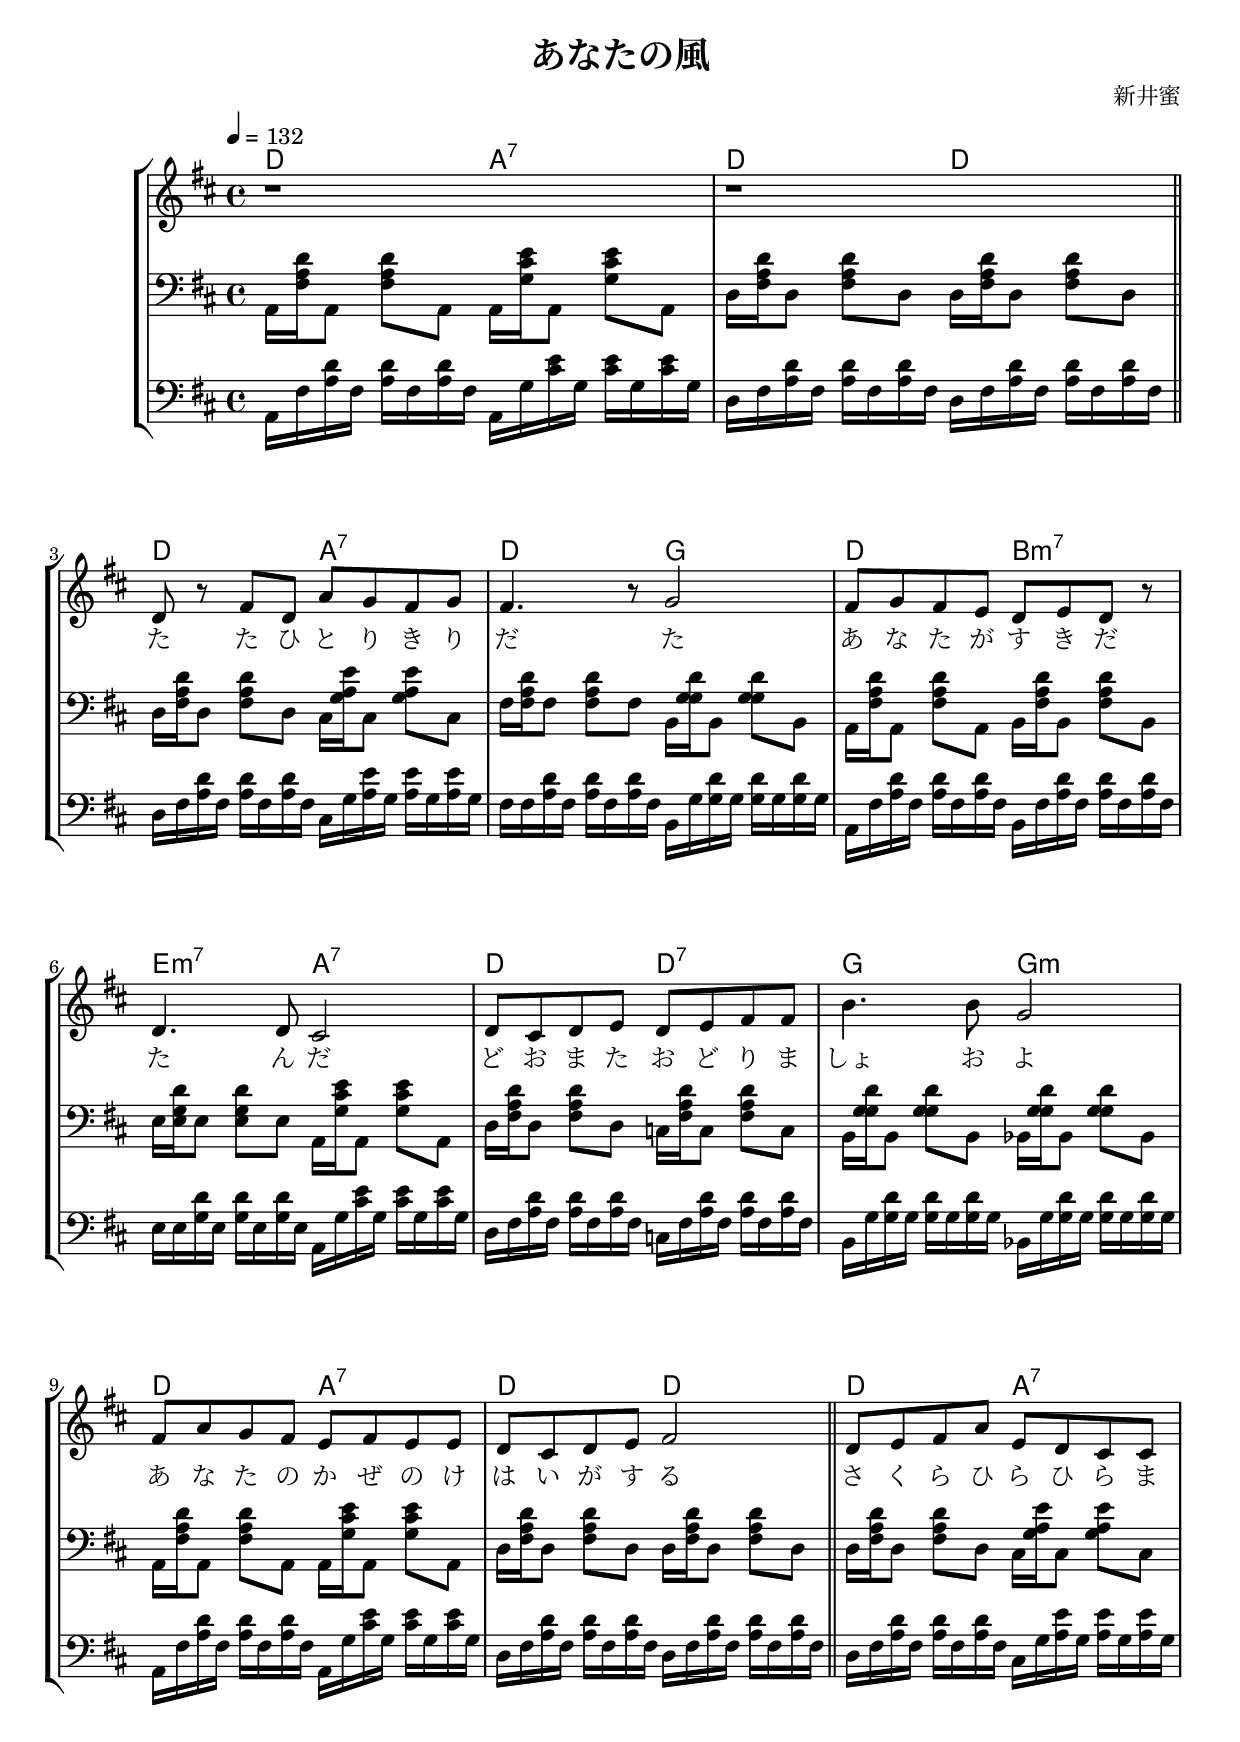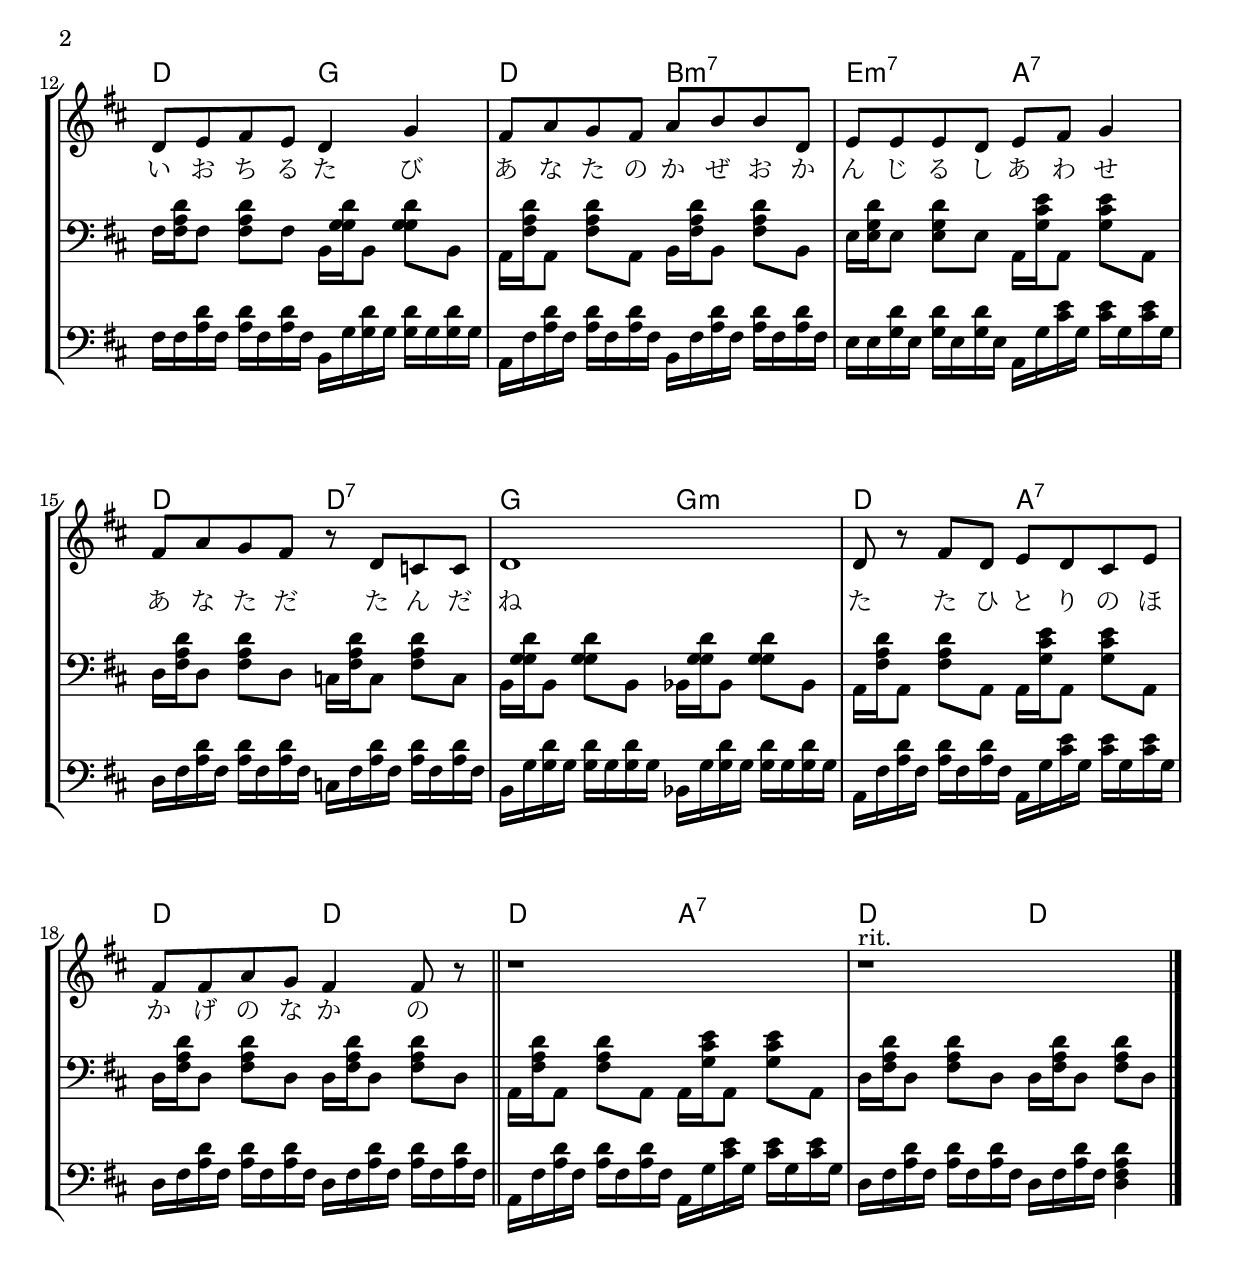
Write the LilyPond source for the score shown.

\version "2.12.1"

\header {
	title = \markup {あなたの風}
	composer = \markup \center-column {新井蜜}
}

harmony = \chordmode {
	d2 a:7 d d 

	d a:7 d g d b:min7 e:min7 a:7 d d:7 g g:m d a:7 d d 

	d a:7 d g d b:min7 e:min7 a:7 d d:7 g g:m d a:7 d d 

	d a:7 d d 
}

melody = {
	\key d \major
	\tempo 4 = 132
	r1 | r1   
	\set Staff.midiInstrument = #"fss0.29"
	 d'8  r8  fis'8  d'8  a'8  g'8  fis'8  g'8 
	fis'4.  r8  g'2 
	fis'8  g'8  fis'8  e'8  d'8  e'8  d'8  r8 
	d'4.  d'8  cis'2 
	d'8  cis'8  d'8  e'8  d'8  e'8  fis'8  fis'8 
	b'4.  b'8  g'2 
	fis'8  a'8  g'8  fis'8  e'8  fis'8  e'8  e'8 
	d'8  cis'8  d'8  e'8  fis'2
	\set Staff.midiInstrument = #"fss0.29"
	 d'8  e'8  fis'8  a'8  e'8  d'8  cis'8  cis'8 
	d'8  e'8  fis'8  e'8  d'4  g'4 
	fis'8  a'8  g'8  fis'8  a'8  b'8  b'8  d'8 
	e'8  e'8  e'8  d'8  e'8  fis'8  g'4 
	fis'8  a'8  g'8  fis'8  r8  d'8  c'8  c'8 
	d'1 
	d'8  r8  fis'8  d'8  e'8  d'8  cis'8  e'8 
	fis'8  fis'8  a'8  g'8  fis'4  fis'8  	r8 	r1 | r1^"rit." \bar "|."
}

words = \lyricmode {
	
	た  た  ひ  と  り  き  り  だ  た  あ  な  た  が  す  き  だ  た  ん  だ  ど  お  ま  た  お  ど  り  ま  しょ  お  よ  あ  な  た  の  か  ぜ  の  け  は  い  が  す  る  
	さ  く  ら  ひ  ら  ひ  ら  ま  い  お  ち  る  た  び  あ  な  た  の  か  ぜ  お  か  ん  じ  る  し  あ  わ  せ  あ  な  た  だ  た  ん  だ  ね  た  た  ひ  と  り  の  ほ  か  げ  の  な  か  の  
	
}

tempochange = {
	\tempo 4 = 132
	r1 | r1 \bar "||"
	\tempo 4 = 132
	r1 | r1 | r1 | r1 | r1 | r1 | r1 | r1 \bar "||"
	\tempo 4 = 132
	r1 | r1 | r1 | r1 | r1 | r1 | r1 | r1 \bar "||"
	\tempo 4 = 132
	r1 | \tempo 4 = 99 r2 \tempo 4 = 88 r2 \bar "|."
}

mainacc = {
	\clef bass
	\set Staff.midiInstrument = #"FX 1 (rain)"
	\key d \major
	\tempo 4 = 132
	a,16 <fis a d'>16 a,8 <fis a d'>8 a,8
	a,16 <g cis' e'>16 a,8 <g cis' e'>8 a,8
	d16 <fis a d'>16 d8 <fis a d'>8 d8
	d16 <fis a d'>16 d8 <fis a d'>8 d8
	\bar "||"

	\set Staff.midiInstrument = #"FX 1 (rain)"
	d16 <fis a d'>16 d8 <fis a d'>8 d8
	cis16 <g a e'>16 cis8 <g a e'>8 cis8
	fis16 <fis a d'>16 fis8 <fis a d'>8 fis8
	b,16 <g g d'>16 b,8 <g g d'>8 b,8
	a,16 <fis a d'>16 a,8 <fis a d'>8 a,8
	b,16 <fis a d'>16 b,8 <fis a d'>8 b,8
	e16 <e g d'>16 e8 <e g d'>8 e8
	a,16 <g cis' e'>16 a,8 <g cis' e'>8 a,8
	d16 <fis a d'>16 d8 <fis a d'>8 d8
	c16 <fis a d'>16 c8 <fis a d'>8 c8
	b,16 <g g d'>16 b,8 <g g d'>8 b,8
	bes,16 <g g d'>16 bes,8 <g g d'>8 bes,8
	a,16 <fis a d'>16 a,8 <fis a d'>8 a,8
	a,16 <g cis' e'>16 a,8 <g cis' e'>8 a,8
	d16 <fis a d'>16 d8 <fis a d'>8 d8
	d16 <fis a d'>16 d8 <fis a d'>8 d8
	\bar "||"

	\set Staff.midiInstrument = #"FX 1 (rain)"
	d16 <fis a d'>16 d8 <fis a d'>8 d8
	cis16 <g a e'>16 cis8 <g a e'>8 cis8
	fis16 <fis a d'>16 fis8 <fis a d'>8 fis8
	b,16 <g g d'>16 b,8 <g g d'>8 b,8
	a,16 <fis a d'>16 a,8 <fis a d'>8 a,8
	b,16 <fis a d'>16 b,8 <fis a d'>8 b,8
	e16 <e g d'>16 e8 <e g d'>8 e8
	a,16 <g cis' e'>16 a,8 <g cis' e'>8 a,8
	d16 <fis a d'>16 d8 <fis a d'>8 d8
	c16 <fis a d'>16 c8 <fis a d'>8 c8
	b,16 <g g d'>16 b,8 <g g d'>8 b,8
	bes,16 <g g d'>16 bes,8 <g g d'>8 bes,8
	a,16 <fis a d'>16 a,8 <fis a d'>8 a,8
	a,16 <g cis' e'>16 a,8 <g cis' e'>8 a,8
	d16 <fis a d'>16 d8 <fis a d'>8 d8
	d16 <fis a d'>16 d8 <fis a d'>8 d8
	\bar "||"

	\set Staff.midiInstrument = #"FX 1 (rain)"
	a,16 <fis a d'>16 a,8 <fis a d'>8 a,8
	a,16 <g cis' e'>16 a,8 <g cis' e'>8 a,8
	d16 <fis a d'>16 d8 <fis a d'>8 d8
	d16 <fis a d'>16 d8 <fis a d'>8 d8
	\bar "|."
}

subacc = {
	\clef bass
	\set Staff.midiInstrument = #"Ocarina"
	\key d \major
	\tempo 4 = 132
	a,16 fis <a d'> fis <a d'> fis <a d'> fis
	a,16 g <cis' e'> g <cis' e'> g <cis' e'> g
	d16 fis <a d'> fis <a d'> fis <a d'> fis
	d16 fis <a d'> fis <a d'> fis <a d'> fis
	\bar "||"

	\set Staff.midiInstrument = #"Shakuhachi"
	d16 fis <a d'> fis <a d'> fis <a d'> fis
	cis16 g <a e'> g <a e'> g <a e'> g
	fis16 fis <a d'> fis <a d'> fis <a d'> fis
	b,16 g <g d'> g <g d'> g <g d'> g
	a,16 fis <a d'> fis <a d'> fis <a d'> fis
	b,16 fis <a d'> fis <a d'> fis <a d'> fis
	e16 e <g d'> e <g d'> e <g d'> e
	a,16 g <cis' e'> g <cis' e'> g <cis' e'> g
	d16 fis <a d'> fis <a d'> fis <a d'> fis
	c16 fis <a d'> fis <a d'> fis <a d'> fis
	b,16 g <g d'> g <g d'> g <g d'> g
	bes,16 g <g d'> g <g d'> g <g d'> g
	a,16 fis <a d'> fis <a d'> fis <a d'> fis
	a,16 g <cis' e'> g <cis' e'> g <cis' e'> g
	d16 fis <a d'> fis <a d'> fis <a d'> fis
	d16 fis <a d'> fis <a d'> fis <a d'> fis
	\bar "||"

	\set Staff.midiInstrument = #"Shakuhachi"
	d16 fis <a d'> fis <a d'> fis <a d'> fis
	cis16 g <a e'> g <a e'> g <a e'> g
	fis16 fis <a d'> fis <a d'> fis <a d'> fis
	b,16 g <g d'> g <g d'> g <g d'> g
	a,16 fis <a d'> fis <a d'> fis <a d'> fis
	b,16 fis <a d'> fis <a d'> fis <a d'> fis
	e16 e <g d'> e <g d'> e <g d'> e
	a,16 g <cis' e'> g <cis' e'> g <cis' e'> g
	d16 fis <a d'> fis <a d'> fis <a d'> fis
	c16 fis <a d'> fis <a d'> fis <a d'> fis
	b,16 g <g d'> g <g d'> g <g d'> g
	bes,16 g <g d'> g <g d'> g <g d'> g
	a,16 fis <a d'> fis <a d'> fis <a d'> fis
	a,16 g <cis' e'> g <cis' e'> g <cis' e'> g
	d16 fis <a d'> fis <a d'> fis <a d'> fis
	d16 fis <a d'> fis <a d'> fis <a d'> fis
	\bar "||"

	\set Staff.midiInstrument = #"Shakuhachi"
	a,16 fis <a d'> fis <a d'> fis <a d'> fis
	a,16 g <cis' e'> g <cis' e'> g <cis' e'> g
	d16 fis <a d'> fis <a d'> fis <a d'> fis
	d16 fis <a d'> fis <d fis a d'>4
	\bar "|."
}

percA = {
	\drummode {
	r1  |r2 r8 hho4 hho8  \bar "||"
	r1 |r1 |r1 |r1 |r1 |r1 |r1 |r1 \bar "||"
	r1 |r1 |r1 |r1 |r1 |r1 |r1 |r1 \bar "||"
	r1 |r1 \bar "|."
	}
}

percB = {
	\drummode {
	r4. hhp2 hhp8  |hhp4 hhp4 hhp4 hhp4  \bar "||"
	r1 |r1 |r1 |r1 |r1 |r1 |r1 |r1 \bar "||"
	r1 |r1 |r1 |r1 |r1 |r1 |r1 |r1 \bar "||"
	r1 |r1 \bar "|."
	}
}

percC = {
	\drummode {
	hh4 hh4 hh4 hh4  |r4. hh2 r8  \bar "||"
	r1 |r1 |r1 |r1 |r1 |r1 |r1 |r1 \bar "||"
	r1 |r1 |r1 |r1 |r1 |r1 |r1 |r1 \bar "||"
	r1 |r1 \bar "|."
	}
}

percD = {
	\drummode {
	bd2. r8 bd8  |bd8. bd4. r16 bd4 bd8  \bar "||"
	r1 |r1 |r1 |r1 |r1 |r1 |r1 |r1 \bar "||"
	r1 |r1 |r1 |r1 |r1 |r1 |r1 |r1 \bar "||"
	r1 |r1 \bar "|."
	}
}

percE = {
	\drummode {
	r1 | r1 \bar "||"
	r1 |r1 |r1 |r1 |r1 |r1 |r1 |r1 \bar "||"
	r1 |r1 |r1 |r1 |r1 |r1 |r1 |r1 \bar "||"
	r1 |r1 \bar "|."
	}
}

\score {
	<<
		\new StaffGroup <<
			\new ChordNames {\harmony}
			\new Voice = "melody" {\melody}
			\new Lyrics \lyricsto "melody" \words
			\new Staff = "mainacc" {\mainacc}
			\new Staff = "subacc" {\subacc}
		>>
	>>
	\layout { }
}
